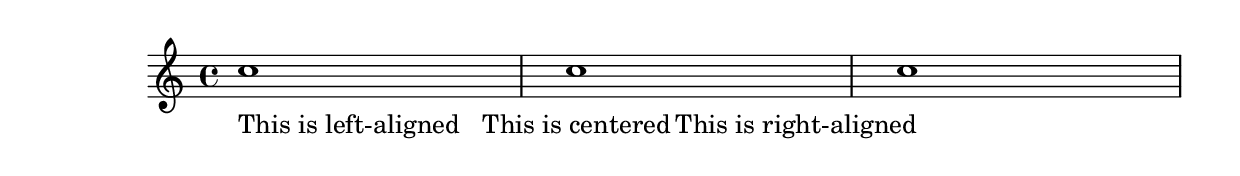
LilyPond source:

%% DO NOT EDIT this file manually; it is automatically
%% generated from LSR http://lsr.dsi.unimi.it
%% Make any changes in LSR itself, or in Documentation/snippets/new/ ,
%% and then run scripts/auxiliar/makelsr.py
%%
%% This file is in the public domain.
\version "2.14.0"

\header {
  lsrtags = "text, vocal-music"

%% Translation of GIT committish: 70f5f30161f7b804a681cd080274bfcdc9f4fe8c
  texidoces = "
La alineación horizontal de la letra se puede ajustar sobreescribiendo
la propiedad @code{self-alignment-X} del objeto @code{LyricText}.
@w{@code{#-1}} es izquierda, @code{0} es centrado y @code{1} es derecha;
sin embargo, puede usar también @code{LEFT}, @code{CENTER} y
@code{RIGHT}.

"
  doctitlees = "Alineación de la letra"

%% Translation of GIT committish: 27b1197f3bae8512c14d946752cd3e40e7c76016

  texidocde = "
Die horizontale Ausrichtung von Gesangstext kann eingestellt werden, indem
man die @code{self-alignment-X}-Eigenschaft des @code{LyricText}-Objekts
verändert.  @code{#-1} bedeutet links, @code{#0} bedeutet mittig und @code{#1}
bedeutet rechts, man kann aber genauso gut auch @code{#LEFT}, @code{#CENTER}
und @code{#RIGHT} benutzen.

"
  doctitlede = "Ausrichtung von Gesangstext"


%% Translation of GIT committish: c1d5bb448321d688185e0c6b798575d4c325ae80
  texidocfr = "
L'alignement horizontal des paroles peut se gérer à l'aide de la
propriété @code{self-alignment-X} de l'objet @code{LyricText}.
Les valeurs @code{#-1} ou @code{#LEFT} produiront un alignement par la
gauche, les valeurs @code{#0} ou @code{#CENTER} un alignement centré, et
les valeurs @code{#1} ou @code{#RIGHT} un alignement par la droite.

"
  doctitlefr = "Alignement des syllabes"


  texidoc = "
Horizontal alignment for lyrics cam be set by overriding the
@code{self-alignment-X} property of the @code{LyricText} object.
@w{@code{-1}} is left, @code{0} is center and @code{1} is right;
however, you can use @code{LEFT}, @code{CENTER} and @code{RIGHT} as
well.

"
  doctitle = "Lyrics alignment"
} % begin verbatim

\layout { ragged-right = ##f }
\relative c'' {
  c1
  c1
  c1
}
\addlyrics {
  \once \override LyricText #'self-alignment-X = #LEFT
  "This is left-aligned"
  \once \override LyricText #'self-alignment-X = #CENTER
  "This is centered"
  \once \override LyricText #'self-alignment-X = #1
  "This is right-aligned"
}

